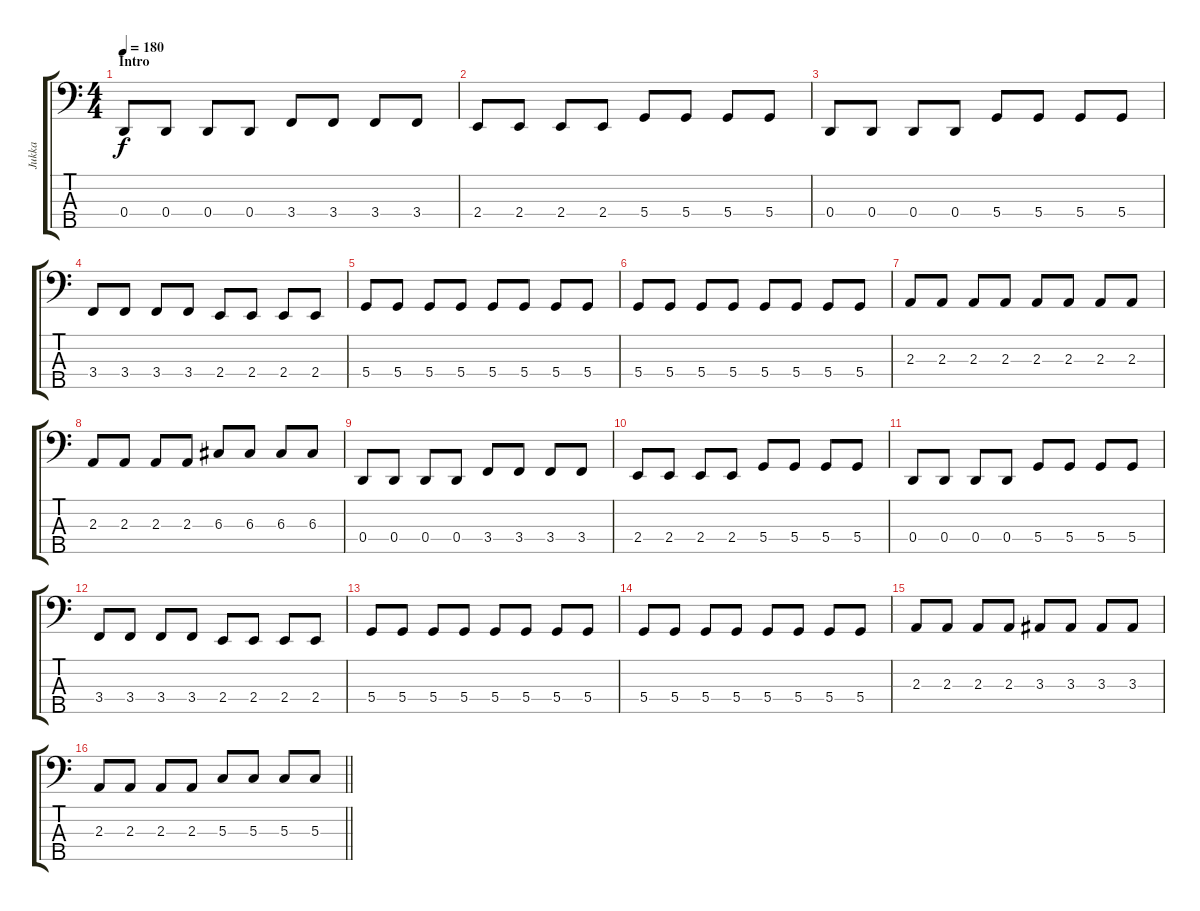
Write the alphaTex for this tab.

\track ("Jukka" "Jukka") {instrument electricbasspick}
\staff {score tabs}
\tuning (F2 C2 G1 D1 A0) {hide}
\ts (4 4)
\section ("" "Intro")
\tempo 180
\clef f4
\ks c
0.4.8{dy f instrument electricbasspick} 0.4.8 0.4.8 0.4.8 3.4.8 3.4.8 3.4.8 3.4.8 |
2.4.8 2.4.8 2.4.8 2.4.8 5.4.8 5.4.8 5.4.8 5.4.8 |
0.4.8 0.4.8 0.4.8 0.4.8 5.4.8 5.4.8 5.4.8 5.4.8 |
3.4.8 3.4.8 3.4.8 3.4.8 2.4.8 2.4.8 2.4.8 2.4.8 |
5.4.8 5.4.8 5.4.8 5.4.8 5.4.8 5.4.8 5.4.8 5.4.8 |
5.4.8 5.4.8 5.4.8 5.4.8 5.4.8 5.4.8 5.4.8 5.4.8 |
2.3.8 2.3.8 2.3.8 2.3.8 2.3.8 2.3.8 2.3.8 2.3.8 |
2.3.8 2.3.8 2.3.8 2.3.8 6.3.8 6.3.8 6.3.8 6.3.8 |
0.4.8 0.4.8 0.4.8 0.4.8 3.4.8 3.4.8 3.4.8 3.4.8 |
2.4.8 2.4.8 2.4.8 2.4.8 5.4.8 5.4.8 5.4.8 5.4.8 |
0.4.8 0.4.8 0.4.8 0.4.8 5.4.8 5.4.8 5.4.8 5.4.8 |
3.4.8 3.4.8 3.4.8 3.4.8 2.4.8 2.4.8 2.4.8 2.4.8 |
5.4.8 5.4.8 5.4.8 5.4.8 5.4.8 5.4.8 5.4.8 5.4.8 |
5.4.8 5.4.8 5.4.8 5.4.8 5.4.8 5.4.8 5.4.8 5.4.8 |
2.3.8 2.3.8 2.3.8 2.3.8 3.3.8 3.3.8 3.3.8 3.3.8 |
\barLineRight lightlight
2.3.8 2.3.8 2.3.8 2.3.8 5.3.8 5.3.8 5.3.8 5.3.8
